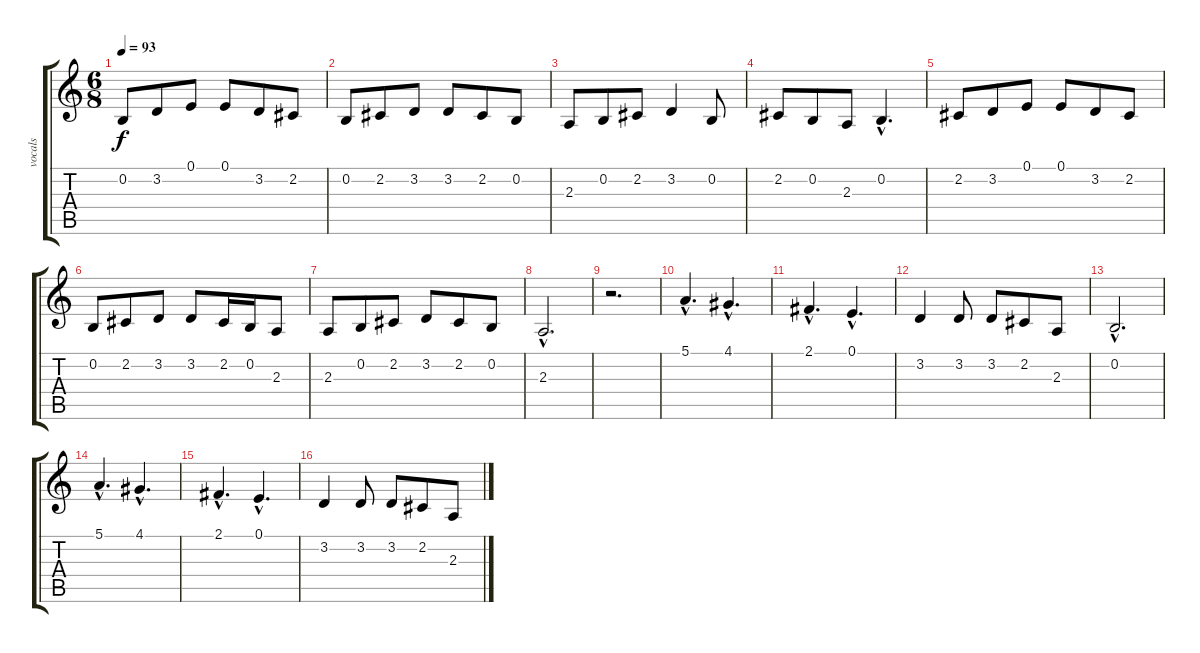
\track ("vocals" "vocals") {instrument oboe}
\staff {score tabs}
\tuning (E4 B3 G3 D3 A2 E2) {hide}
\ts (6 8)
\tempo 93
\clef g2
\ks c
0.2.8{dy f} 3.2.8 0.1.8 0.1.8 3.2.8 2.2.8 |
0.2.8 2.2.8 3.2.8 3.2.8 2.2.8 0.2.8 |
2.3.8 0.2.8 2.2.8 3.2.4 0.2.8 |
2.2.8 0.2.8 2.3.8 0.2{hac}.4{d} |
2.2.8 3.2.8 0.1.8 0.1.8 3.2.8 2.2.8 |
0.2.8 2.2.8 3.2.8 3.2.8 2.2.16 0.2.16 2.3.8 |
2.3.8 0.2.8 2.2.8 3.2.8 2.2.8 0.2.8 |
2.3{hac}.2{d} |
r.2{d} |
5.1{hac}.4{d} 4.1{hac}.4{d} |
2.1{hac}.4{d} 0.1{hac}.4{d} |
3.2.4 3.2.8 3.2.8 2.2.8 2.3.8 |
0.2{hac}.2{d} |
5.1{hac}.4{d} 4.1{hac}.4{d} |
2.1{hac}.4{d} 0.1{hac}.4{d} |
3.2.4 3.2.8 3.2.8 2.2.8 2.3.8
